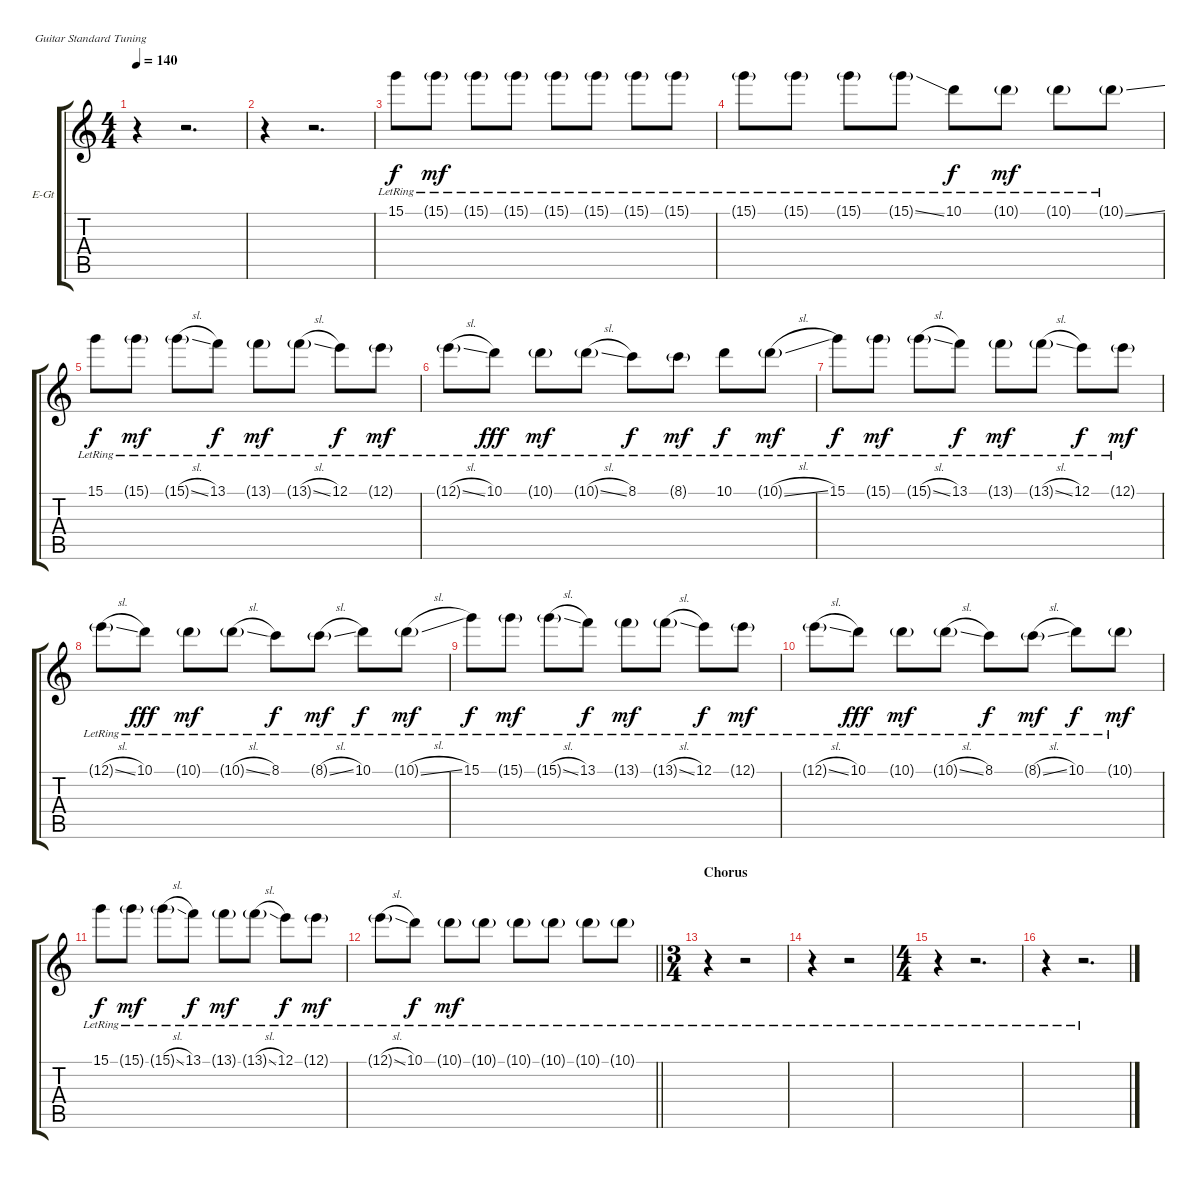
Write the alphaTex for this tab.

\bracketExtendMode groupsimilarinstruments
\firstSystemTrackNameOrientation horizontal
\otherSystemsTrackNameOrientation horizontal
\track ("Josh 3" "E-Gt") {instrument overdrivenguitar}
\staff {score tabs}
\tuning (E4 B3 G3 D3 A2 E2)
\ts (4 4)
\tempo 140
\clef g2
\ks c
r.4{dy f} r.2{d} |
r.4 r.2{d} |
15.1{lr}.8 15.1{g lr}.8{dy mf} 15.1{g lr}.8 15.1{g lr}.8 15.1{g lr}.8 15.1{g lr}.8 15.1{g lr}.8 15.1{g lr}.8 |
15.1{g lr}.8 15.1{g lr}.8 15.1{g lr}.8 15.1{ss g lr}.8 10.1{lr}.8{dy f} 10.1{g lr}.8{dy mf} 10.1{g lr}.8 10.1{ss g lr}.8 |
15.1{lr}.8{dy f} 15.1{g lr}.8{dy mf} 15.1{sl g lr}.8 13.1{lr}.8{dy f} 13.1{g lr}.8{dy mf} 13.1{sl g lr}.8 12.1{lr}.8{dy f} 12.1{g lr}.8{dy mf} |
12.1{sl g lr}.8 10.1{lr}.8{dy fff} 10.1{g lr}.8{dy mf} 10.1{sl g lr}.8 8.1{lr}.8{dy f} 8.1{g lr}.8{dy mf} 10.1{lr}.8{dy f} 10.1{sl g lr}.8{dy mf} |
15.1{lr}.8{dy f} 15.1{g lr}.8{dy mf} 15.1{sl g lr}.8 13.1{lr}.8{dy f} 13.1{g lr}.8{dy mf} 13.1{sl g lr}.8 12.1{lr}.8{dy f} 12.1{g lr}.8{dy mf} |
12.1{sl g lr}.8 10.1{lr}.8{dy fff} 10.1{g lr}.8{dy mf} 10.1{sl g lr}.8 8.1{lr}.8{dy f} 8.1{sl g lr}.8{dy mf} 10.1{lr}.8{dy f} 10.1{sl g lr}.8{dy mf} |
15.1{lr}.8{dy f} 15.1{g lr}.8{dy mf} 15.1{sl g lr}.8 13.1{lr}.8{dy f} 13.1{g lr}.8{dy mf} 13.1{sl g lr}.8 12.1{lr}.8{dy f} 12.1{g lr}.8{dy mf} |
12.1{sl g lr}.8 10.1{lr}.8{dy fff} 10.1{g lr}.8{dy mf} 10.1{sl g lr}.8 8.1{lr}.8{dy f} 8.1{sl g lr}.8{dy mf} 10.1{lr}.8{dy f} 10.1{g lr}.8{dy mf} |
15.1{lr}.8{dy f} 15.1{g lr}.8{dy mf} 15.1{sl g lr}.8 13.1{lr}.8{dy f} 13.1{g lr}.8{dy mf} 13.1{sl g lr}.8 12.1{lr}.8{dy f} 12.1{g lr}.8{dy mf} |
\barLineRight lightlight
12.1{sl g lr}.8 10.1{lr}.8{dy f} 10.1{g lr}.8{dy mf} 10.1{g lr}.8 10.1{g lr}.8 10.1{g lr}.8 10.1{g lr}.8 10.1{g lr}.8 |
\ts (3 4)
\beaming (8 2 2 2)
\section ("" "Chorus")
r.4 r.2 |
r.4 r.2 |
\ts (4 4)
\beaming (8 2 2 2 2)
r.4 r.2{d} |
r.4 r.2{d}
